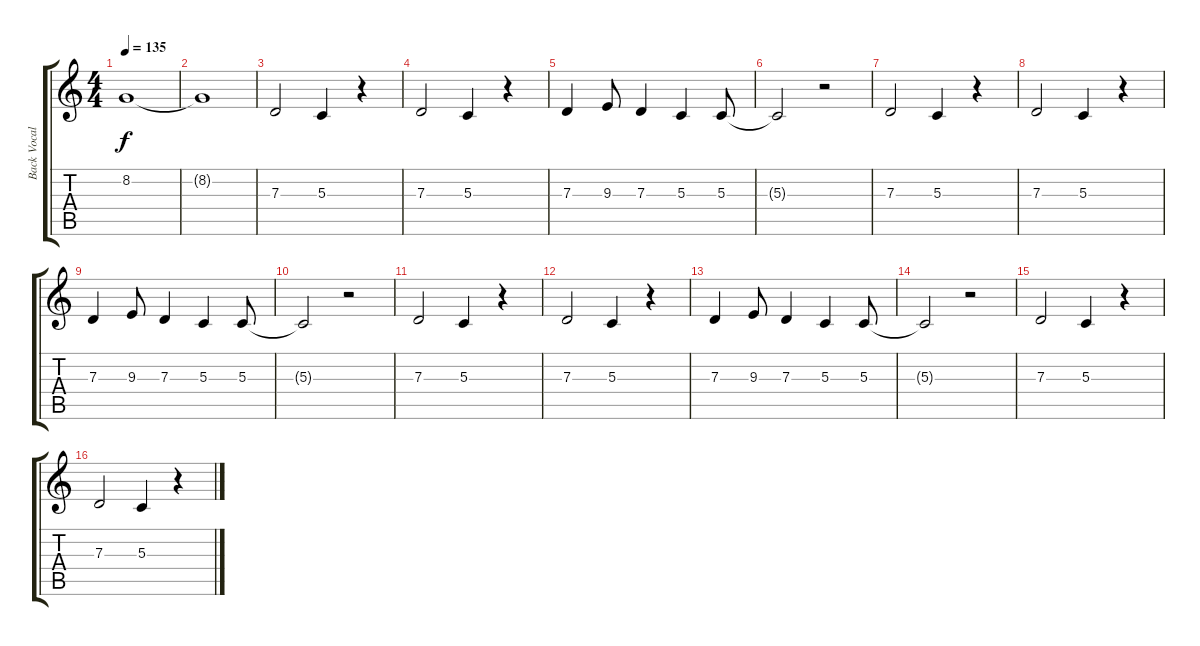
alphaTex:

\track ("Back Vocals" "Back Vocal") {instrument clarinet}
\staff {score tabs}
\tuning (E4 B3 G3 D3 A2 E2) {hide}
\ts (4 4)
\tempo 135
\clef g2
\ks c
8.2.1{dy f} |
8.2{t}.1 |
7.3.2 5.3.4 r.4 |
7.3.2 5.3.4 r.4 |
7.3.4 9.3.8 7.3.4 5.3.4 5.3.8 |
5.3{t}.2 r.2 |
7.3.2 5.3.4 r.4 |
7.3.2 5.3.4 r.4 |
7.3.4 9.3.8 7.3.4 5.3.4 5.3.8 |
5.3{t}.2 r.2 |
7.3.2 5.3.4 r.4 |
7.3.2 5.3.4 r.4 |
7.3.4 9.3.8 7.3.4 5.3.4 5.3.8 |
5.3{t}.2 r.2 |
7.3.2 5.3.4 r.4 |
7.3.2 5.3.4 r.4
